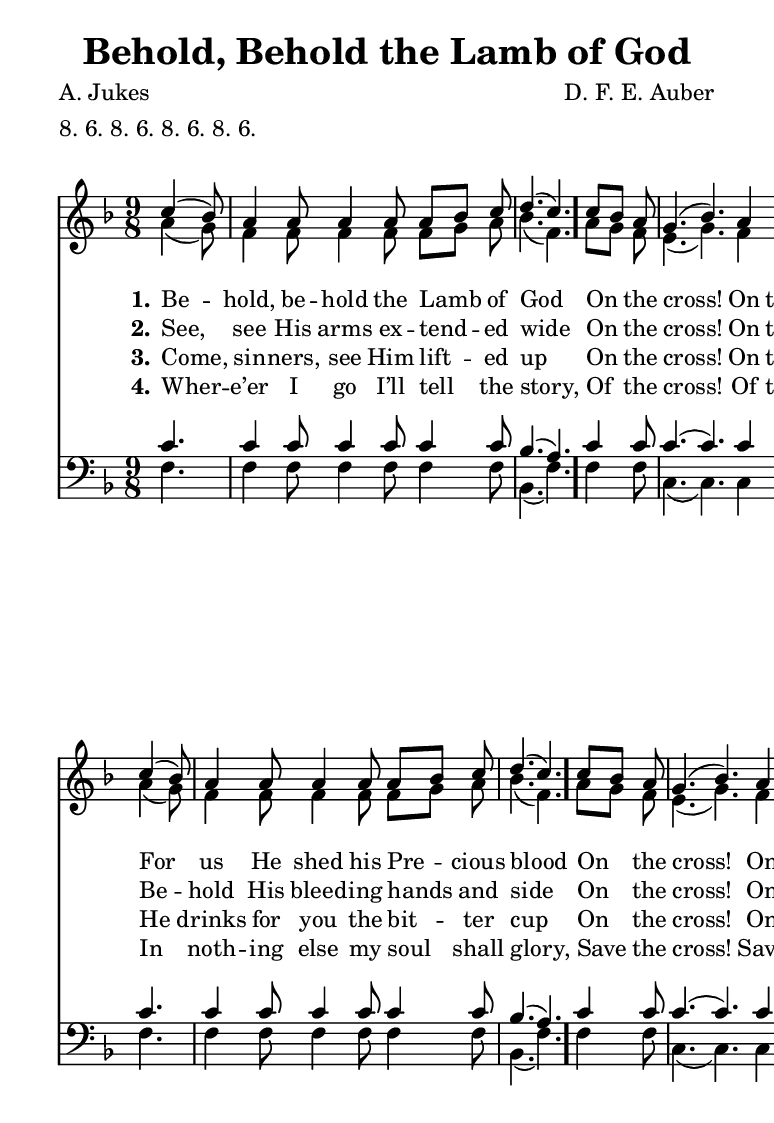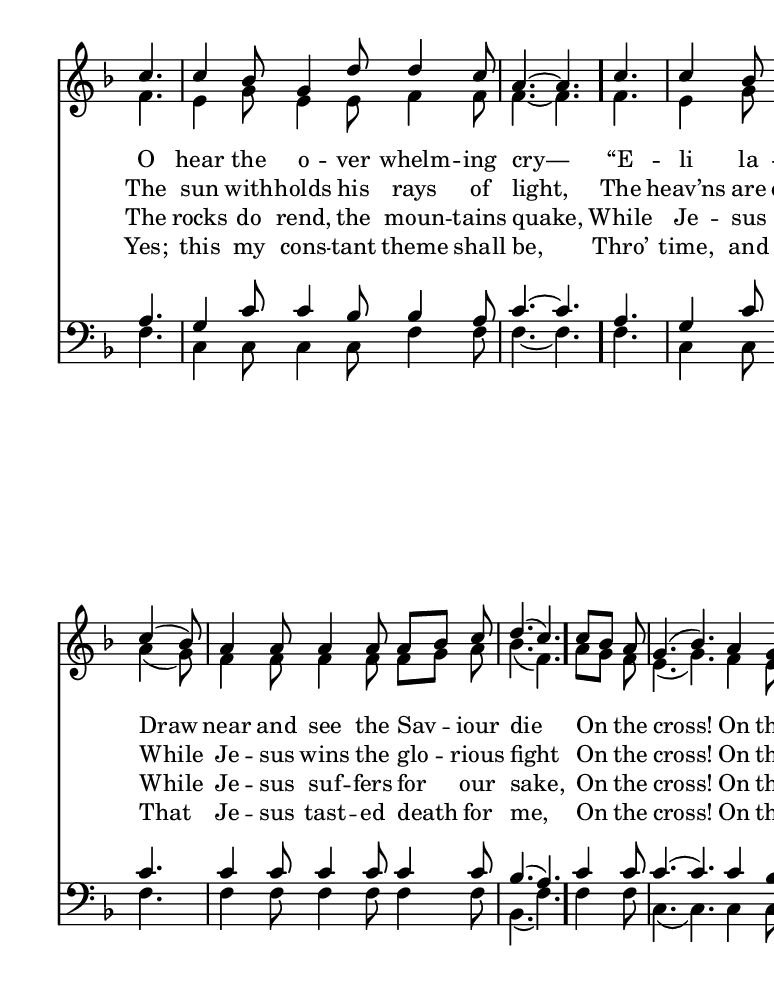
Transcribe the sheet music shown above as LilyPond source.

\include "common/global.ily"
\paper {
  \include "common/paper.ily"
}


\header{
  hymnnumber = "3"
  title = "Behold, Behold the Lamb of God"
  tunename = "Mercy’s Free"
  meter = "8. 6. 8. 6. 8. 6. 8. 6."
  poet = "A. Jukes"
  composer = "D. F. E. Auber"
  %copyright = ""
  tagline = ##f
}

patternOne   = { c4( c8) | c4 c8 c4 c8 c8[ c8] c8 | c4.( c4.) c8[ c8] c8 | c4.( c4.) c4 c8 | c4. ~ c4. }
patternTwo   = { c4. | c4 c8 c4 c8 c4 c8 | c4. ~ c4. c4. | c4 c8 c4 c8 c4 c8 | c4. ~ c4. }
patternThree = { c4. | c4 c8 c4 c8 c4 c8 | c4.( c4.) c4 c8 | c4.( c4.) c4 c8 | c4. ~ c4. }

notesSoprano = {
\relative c' {

    \changePitch \patternOne { c' bes | a a a a a bes c | d c c bes a | g bes a g | f f }
    \changePitch \patternOne { c' bes | a a a a a bes c | d c c bes a | g bes a g | f f }
    \changePitch \patternTwo { c' | c bes g d' d c | a a c | c bes g d' d c | a a }
    \changePitch \patternOne { c bes | a a a a a bes c | d c c bes a | g bes a g | f f }
\bar "|."

}
}

notesAlto = {
\relative e' {

    \changePitch \patternOne { a g | f f f f f g a | bes f a g f | e g f e | f f }
    \changePitch \patternOne { a g | f f f f f g a | bes f a g f | e g f e | f f }
    \changePitch \patternTwo { f | e g e e f f | f f f | e g e e f f | f f }
    \changePitch \patternOne { a g | f f f f f g a | bes f a g f | e g f e | f f }

}
}

notesTenor = {
\relative a {

    \changePitch \patternThree { c | c c c c c c | bes a c c | c c c bes | a a }
    \changePitch \patternThree { c | c c c c c c | bes a c c | c c c bes | a a }
    \changePitch \patternTwo   { a | g c c bes bes a | c c a | g c c bes bes a | c c }
    \changePitch \patternThree { c | c c c c c c | bes a c c | c c c bes | a a }

}
}

notesBass = {
\relative a {

    \changePitch \patternThree { f | f f f f f f | bes, f' f f | c c c c | f f }
    \changePitch \patternThree { f | f f f f f f | bes, f' f f | c c c c | f f }
    \changePitch \patternTwo   { f | c c c c f f | f f | f c c c c f f | f f }
    \changePitch \patternThree { f | f f f f f f | bes, f' f f | c c c c | f f }

}
}

global = {
  \include "common/overrides.ily"
  \autoBeamOff
  \override Staff.TimeSignature.style = #'() \time 9/8
  \once \override Score.MetronomeMark.transparent = ##t
  \tempo 4 = 80
  \key f \major
  \partial 4.
}

wordsA = \lyricmode {
\set stanza = "1."

    Be -- hold, be -- hold the Lamb of God \bar "."
    On the cross! On the cross! \bar "." \break
    For us He shed his Pre -- cious blood \bar "."
    On the cross! On the cross! \bar "." \break
    O hear the o -- ver whelm -- ing cry— \bar "."
    “E -- li la -- ma sa -- bach -- tha -- ni.” \bar "." \break
    Draw near and see the Sav -- iour die \bar "."
    On the cross! On the cross! \bar "."

}

wordsB = \lyricmode {
\set stanza = "2."

    See, see His arms ex -- tend -- ed wide
    On the cross! On the cross! \bar "."
    Be -- hold His bleed -- ing hands and side
    On the cross! On the cross! \bar "."
    The sun with -- holds his rays of light,
    The heav’ns are clothed in shades of night,
    While Je -- sus wins the glo -- rious fight
    On the cross! On the cross! \bar "."

}

wordsC = \lyricmode {
\set stanza = "3."

    Come, sin -- ners, see Him lift -- ed up
    On the cross! On the cross! \bar "."
    He drinks for you the bit -- ter cup
    On the cross! On the cross! \bar "."
    The rocks do rend, the moun -- tains quake,
    While Je -- sus doth a -- tone -- ment make,
    While Je -- sus suf -- fers for our sake,
    On the cross! On the cross! \bar "."

}

wordsD = \lyricmode {
\set stanza = "4."

    Wher -- e’er I go I’ll tell the story,
    Of the cross! Of the cross! \bar "."
    In noth -- ing else my soul shall glory,
    Save the cross! Save the cross! \bar "."
    Yes; this my cons -- tant theme shall be,
    Thro’ time, and in e -- ter -- ni -- ty,
    That Je -- sus tast -- ed death for me,
    On the cross! On the cross! \bar "."

}


\score {
  \new ChoirStaff <<
    \set ChoirStaff.systemStartDelimiter = #'SystemStartBar
    \new Staff <<
      \clef "treble"
      \repeat unfold 4 {
         s4( s8) \noBreak | s4 s8 s4 s8 s8 s8 s8 \noBreak | s4.( s4.) \noBreak
             s8 s8 s8 \noBreak | s4.( s4.) \noBreak s4 s8 \noBreak | s4. ~ s4.
             \break
      }

      \new Voice = "Soprano"  { \voiceOne \global \notesSoprano \bar "|." }
      \new Voice = "Alto" { \voiceTwo \global \notesAlto }
      \new Lyrics \lyricsto "Soprano" { \wordsA }
      \new Lyrics \lyricsto "Soprano" { \wordsB }
      \new Lyrics \lyricsto "Soprano" { \wordsC }
      \new Lyrics \lyricsto "Soprano" { \wordsD }
    >>
    \new Staff <<
      \clef "bass"
      \new Voice = "Tenor" { \voiceOne \global \notesTenor }
      \new Voice = "Bass"  { \voiceTwo \global \notesBass }
    >>
  >>
  \layout {
    \include "common/layout.ily"
  }
  \midi{
    \include "common/midi.ily"
  }
}

\version "2.18.0"  % necessary for upgrading to future LilyPond versions.

